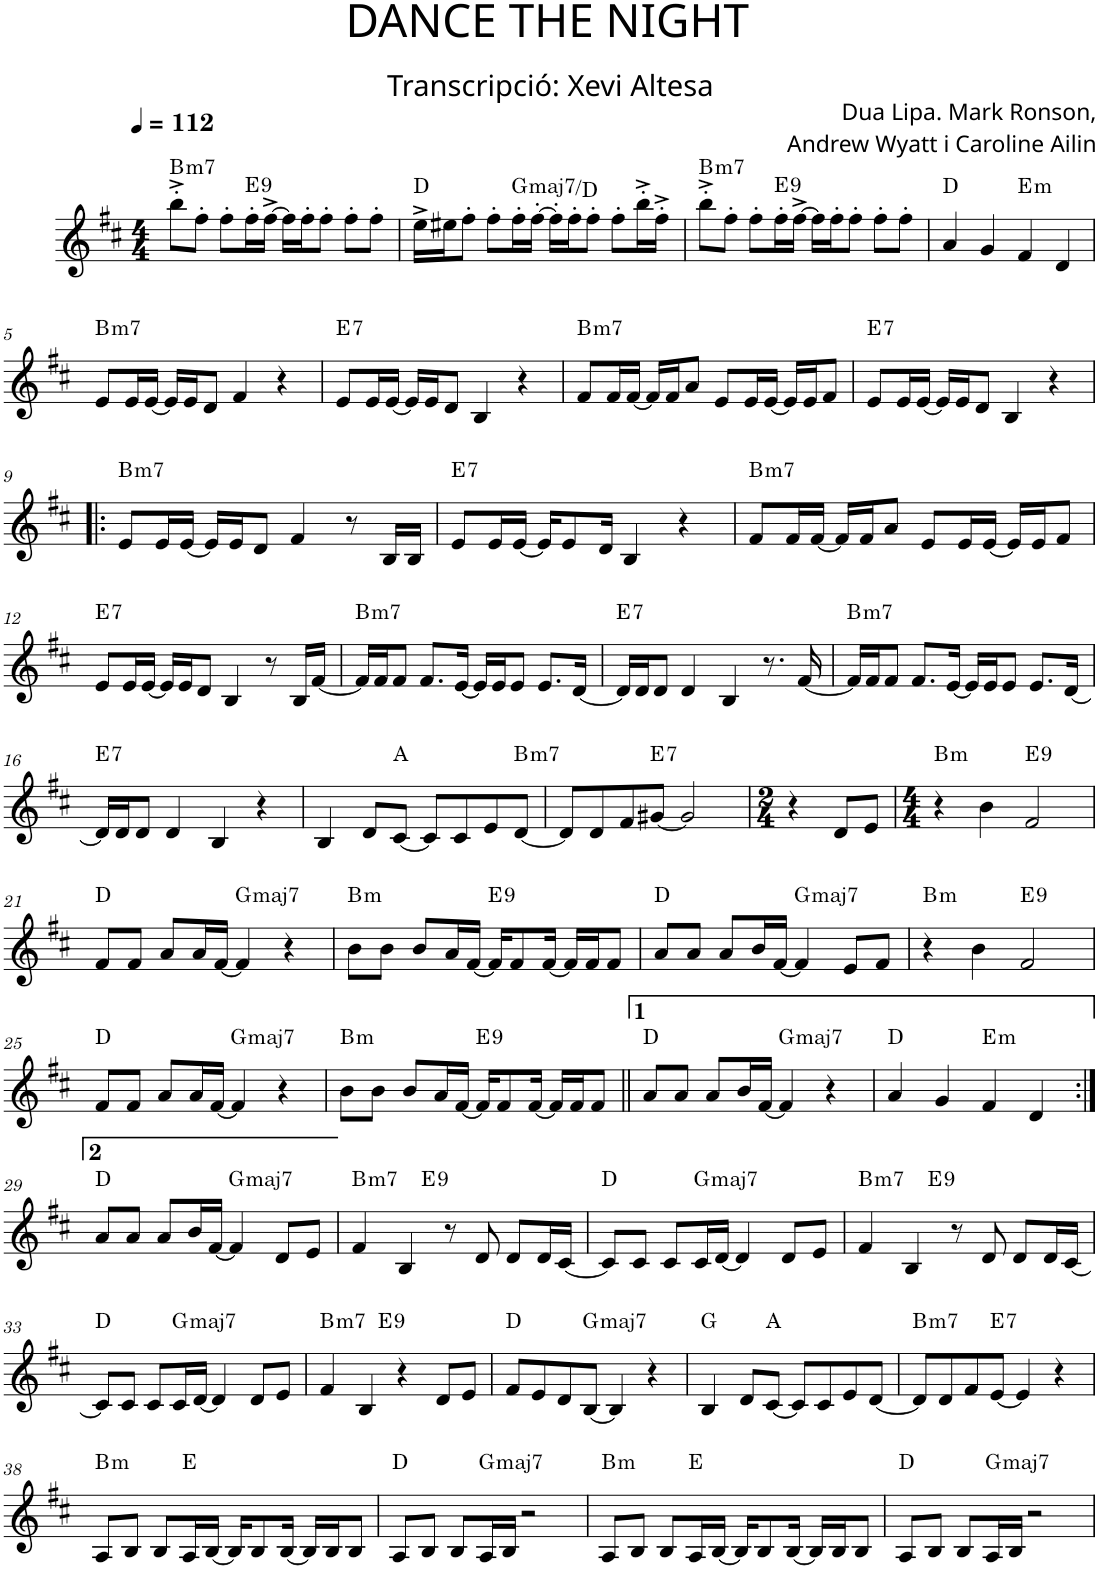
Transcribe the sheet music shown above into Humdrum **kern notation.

**kern	**harte
*part1	*part1
*staff1	*
*I"P1	*
*clefG2	*
*k[f#c#]	*
*b:	*
*M4/4	*
*MM112	*
=1	=1
!	!LO:H:kt=m7
8bb'^\L	B:min7
8ff#'\J	.
8ff#'\L	.
!	!LO:H:kt=9
16ff#'\L	E:9
[>16ff#^\JJ	.
16ff#\LL]	.
16ff#'\J	.
8ff#'\J	.
8ff#'\L	.
8ff#'\J	.
=2	=2
16ee^\LL	D:maj
16ee#X\J	.
8ff#'\J	.
8ff#'\L	.
!	!LO:H:kt=maj7
16ff#'\L	G:maj7/5
[>16ff#'\JJ	.
16ff#'\LL]	.
16ff#'\J	.
8ff#'\J	.
8ff#'\L	.
16bb'^\L	.
16ff#'^\JJ	.
=3	=3
!	!LO:H:kt=m7
8bb'^\L	B:min7
8ff#'\J	.
8ff#'\L	.
!	!LO:H:kt=9
16ff#'\L	E:9
[>16ff#^\JJ	.
16ff#\LL]	.
16ff#'\J	.
8ff#'\J	.
8ff#'\L	.
8ff#'\J	.
=4	=4
4a/	D:maj
4g/	.
!	!LO:H:kt=m
4f#/	E:min
4d/	.
!!LO:LB:g=z
=5	=5
!	!LO:H:kt=m7
8e/L	B:min7
16e/L	.
[<16e/JJ	.
16e/LL]	.
16e/J	.
8d/J	.
4f#/	.
4r	.
=6	=6
!	!LO:H:kt=7
8e/L	E:7
16e/L	.
[<16e/JJ	.
16e/LL]	.
16e/J	.
8d/J	.
4B/	.
4r	.
=7	=7
!	!LO:H:kt=m7
8f#/L	B:min7
16f#/L	.
[<16f#/JJ	.
16f#/LL]	.
16f#/J	.
8a/J	.
8e/L	.
16e/L	.
[<16e/JJ	.
16e/LL]	.
16e/J	.
8f#/J	.
=8	=8
!	!LO:H:kt=7
8e/L	E:7
16e/L	.
[<16e/JJ	.
16e/LL]	.
16e/J	.
8d/J	.
4B/	.
4r	.
!!LO:LB:g=z
=9!|:	=9!|:
!	!LO:H:kt=m7
8e/L	B:min7
16e/L	.
[<16e/JJ	.
16e/LL]	.
16e/J	.
8d/J	.
4f#/	.
8r	.
16B/LL	.
16B/JJ	.
=10	=10
!	!LO:H:kt=7
8e/L	E:7
16e/L	.
[<16e/JJ	.
16e/KL]	.
8e/	.
16d/Jk	.
4B/	.
4r	.
=11	=11
!	!LO:H:kt=m7
8f#/L	B:min7
16f#/L	.
[<16f#/JJ	.
16f#/LL]	.
16f#/J	.
8a/J	.
8e/L	.
16e/L	.
[<16e/JJ	.
16e/LL]	.
16e/J	.
8f#/J	.
!!LO:LB:g=z
=12	=12
!	!LO:H:kt=7
8e/L	E:7
16e/L	.
[<16e/JJ	.
16e/LL]	.
16e/J	.
8d/J	.
4B/	.
8r	.
16B/LL	.
[<16f#/JJ	.
=13	=13
!	!LO:H:kt=m7
16f#/LL]	B:min7
16f#/J	.
8f#/J	.
8.f#/L	.
[<16e/Jk	.
16e/LL]	.
16e/J	.
8e/J	.
8.e/L	.
[<16d/Jk	.
=14	=14
!	!LO:H:kt=7
16d/LL]	E:7
16d/J	.
8d/J	.
4d/	.
4B/	.
8.r	.
[<16f#/	.
=15	=15
!	!LO:H:kt=m7
16f#/LL]	B:min7
16f#/J	.
8f#/J	.
8.f#/L	.
[<16e/Jk	.
16e/LL]	.
16e/J	.
8e/J	.
8.e/L	.
[<16d/Jk	.
!!LO:LB:g=z
=16	=16
!	!LO:H:kt=7
16d/LL]	E:7
16d/J	.
8d/J	.
4d/	.
4B/	.
4r	.
=17	=17
4B/	.
8d/L	.
[<8c#/J	A:maj
8c#/L]	.
8c#/	.
8e/	.
!	!LO:H:kt=m7
[<8d/J	B:min7
=18	=18
8d/L]	.
8d/	.
8f#/	.
!	!LO:H:kt=7
[<8g#X/J	E:7
2g#/]	.
=19	=19
*M2/4	*
4r	.
8d/L	.
8e/J	.
=20	=20
*M4/4	*
!	!LO:H:kt=m
4r	B:min
4b\	.
!	!LO:H:kt=9
2f#/	E:9
!!LO:LB:g=z
=21	=21
8f#/L	D:maj
8f#/J	.
8a/L	.
16a/L	.
[<16f#/JJ	.
!	!LO:H:kt=maj7
4f#/]	G:maj7
4r	.
=22	=22
!	!LO:H:kt=m
8b\L	B:min
8b\J	.
8b/L	.
16a/L	.
[<16f#/JJ	.
!	!LO:H:kt=9
16f#/KL]	E:9
8f#/	.
[<16f#/Jk	.
16f#/LL]	.
16f#/J	.
8f#/J	.
=23	=23
8a/L	D:maj
8a/J	.
8a/L	.
16b/L	.
[<16f#/JJ	.
!	!LO:H:kt=maj7
4f#/]	G:maj7
8e/L	.
8f#/J	.
=24	=24
!	!LO:H:kt=m
4r	B:min
4b\	.
!	!LO:H:kt=9
2f#/	E:9
!!LO:LB:g=z
=25	=25
8f#/L	D:maj
8f#/J	.
8a/L	.
16a/L	.
[<16f#/JJ	.
!	!LO:H:kt=maj7
4f#/]	G:maj7
4r	.
=26	=26
!	!LO:H:kt=m
8b\L	B:min
8b\J	.
8b/L	.
16a/L	.
[<16f#/JJ	.
!	!LO:H:kt=9
16f#/KL]	E:9
8f#/	.
[<16f#/Jk	.
16f#/LL]	.
16f#/J	.
8f#/J	.
=27||	=27||
8a/L	D:maj
8a/J	.
8a/L	.
16b/L	.
[<16f#/JJ	.
!	!LO:H:kt=maj7
4f#/]	G:maj7
4r	.
=28	=28
4a/	D:maj
4g/	.
!	!LO:H:kt=m
4f#/	E:min
4d/	.
!!LO:LB:g=z
=29:|!	=29:|!
8a/L	D:maj
8a/J	.
8a/L	.
16b/L	.
[<16f#/JJ	.
!	!LO:H:kt=maj7
4f#/]	G:maj7
8d/L	.
8e/J	.
=30	=30
!	!LO:H:kt=m7
*^	*
4f#/	4.ryy	B:min7
4B/	.	.
!	!	!LO:H:kt=9
.	2ryy	E:9
8r	.	.
8d/	.	.
8d/L	.	.
16d/L	8ryy	.
[<16c#/JJ	.	.
*v	*v	*
=31	=31
8c#/L]	D:maj
8c#/J	.
8c#/L	.
!	!LO:H:kt=maj7
16c#/L	G:maj7
[<16d/JJ	.
4d/]	.
8d/L	.
8e/J	.
=32	=32
!	!LO:H:kt=m7
*^	*
4f#/	4.ryy	B:min7
4B/	.	.
!	!	!LO:H:kt=9
.	2ryy	E:9
8r	.	.
8d/	.	.
8d/L	.	.
16d/L	8ryy	.
[<16c#/JJ	.	.
*v	*v	*
!!LO:LB:g=z
=33	=33
8c#/L]	D:maj
8c#/J	.
8c#/L	.
!	!LO:H:kt=maj7
16c#/L	G:maj7
[<16d/JJ	.
4d/]	.
8d/L	.
8e/J	.
=34	=34
!	!LO:H:kt=m7
*^	*
4f#/	4.ryy	B:min7
4B/	.	.
!	!	!LO:H:kt=9
.	2ryy	E:9
4r	.	.
8d/L	.	.
8e/J	8ryy	.
*v	*v	*
=35	=35
8f#/L	D:maj
8e/	.
8d/	.
!	!LO:H:kt=maj7
[<8B/J	G:maj7
4B/]	.
4r	.
=36	=36
4B/	G:maj
8d/L	.
[<8c#/J	A:maj
8c#/L]	.
8c#/	.
8e/	.
[<8d/J	.
=37	=37
!	!LO:H:kt=m7
8d/L]	B:min7
8d/	.
8f#/	.
!	!LO:H:kt=7
[<8e/J	E:7
4e/]	.
4r	.
!!LO:LB:g=z
=38	=38
!	!LO:H:kt=m
8A/L	B:min
8B/J	.
8B/L	.
16A/L	E:maj
[<16B/JJ	.
16B/KL]	.
8B/	.
[<16B/Jk	.
16B/LL]	.
16B/J	.
8B/J	.
=39	=39
8A/L	D:maj
8B/J	.
8B/L	.
!	!LO:H:kt=maj7
16A/L	G:maj7
16B/JJ	.
2r	.
=40	=40
!	!LO:H:kt=m
8A/L	B:min
8B/J	.
8B/L	.
16A/L	E:maj
[<16B/JJ	.
16B/KL]	.
8B/	.
[<16B/Jk	.
16B/LL]	.
16B/J	.
8B/J	.
=41	=41
8A/L	D:maj
8B/J	.
8B/L	.
!	!LO:H:kt=maj7
16A/L	G:maj7
16B/JJ	.
2r	.
=	=
*-	*-
